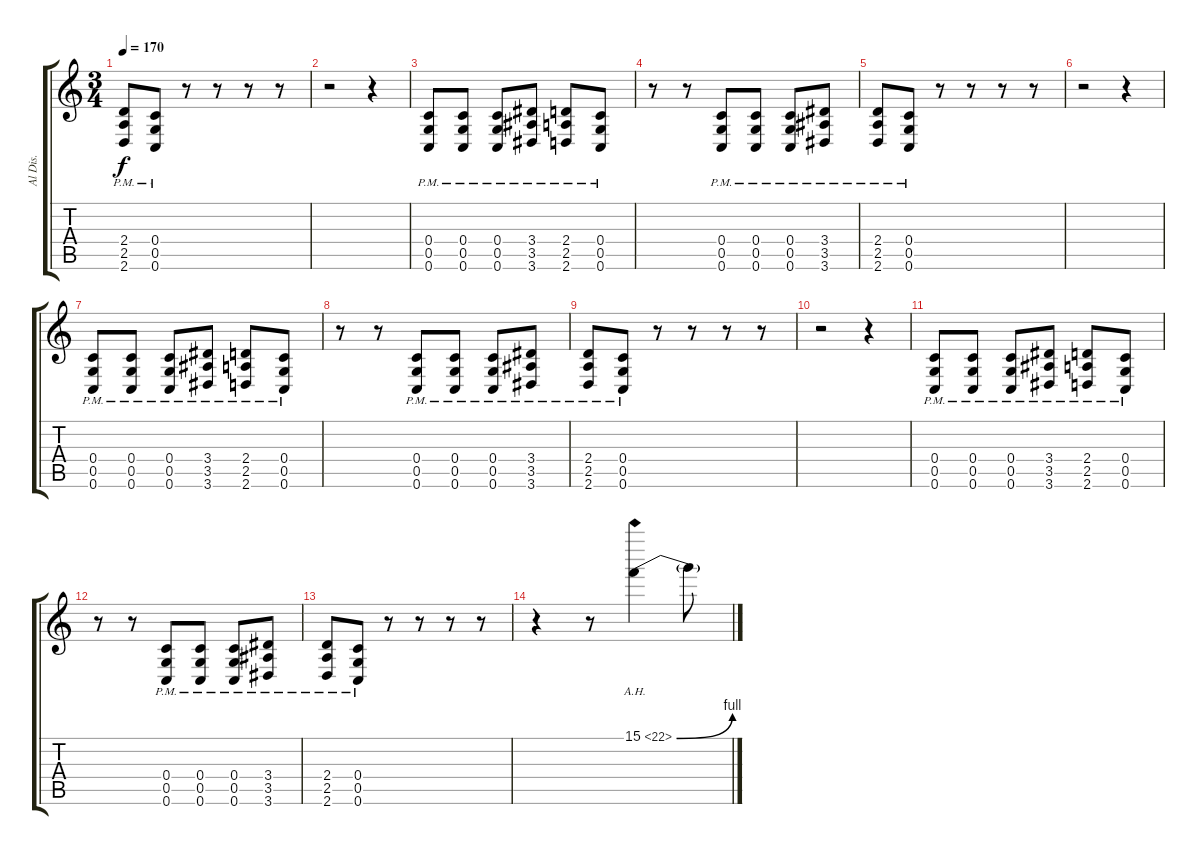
\track ("Al Dis." "Al Dis.") {instrument distortionguitar}
\staff {score tabs}
\tuning (D4 A3 F3 C3 G2 C2) {hide}
\ts (3 4)
\tempo 170
\clef g2
\ks c
(2.4{pm} 2.5{pm} 2.6{pm}).8{dy f} (0.4{pm} 0.5{pm} 0.6{pm}).8 r.8 r.8 r.8 r.8 |
r.2 r.4 |
(0.4{pm} 0.5{pm} 0.6{pm}).8 (0.4{pm} 0.5{pm} 0.6{pm}).8 (0.4{pm} 0.5{pm} 0.6{pm}).8 (3.4{pm} 3.5{pm} 3.6{pm}).8 (2.4{pm} 2.5{pm} 2.6{pm}).8 (0.4{pm} 0.5{pm} 0.6{pm}).8 |
r.8 r.8 (0.4{pm} 0.5{pm} 0.6{pm}).8 (0.4{pm} 0.5{pm} 0.6{pm}).8 (0.4{pm} 0.5{pm} 0.6{pm}).8 (3.4{pm} 3.5{pm} 3.6{pm}).8 |
(2.4{pm} 2.5{pm} 2.6{pm}).8 (0.4{pm} 0.5{pm} 0.6{pm}).8 r.8 r.8 r.8 r.8 |
r.2 r.4 |
(0.4{pm} 0.5{pm} 0.6{pm}).8 (0.4{pm} 0.5{pm} 0.6{pm}).8 (0.4{pm} 0.5{pm} 0.6{pm}).8 (3.4{pm} 3.5{pm} 3.6{pm}).8 (2.4{pm} 2.5{pm} 2.6{pm}).8 (0.4{pm} 0.5{pm} 0.6{pm}).8 |
r.8 r.8 (0.4{pm} 0.5{pm} 0.6{pm}).8 (0.4{pm} 0.5{pm} 0.6{pm}).8 (0.4{pm} 0.5{pm} 0.6{pm}).8 (3.4{pm} 3.5{pm} 3.6{pm}).8 |
(2.4{pm} 2.5{pm} 2.6{pm}).8 (0.4{pm} 0.5{pm} 0.6{pm}).8 r.8 r.8 r.8 r.8 |
r.2 r.4 |
(0.4{pm} 0.5{pm} 0.6{pm}).8 (0.4{pm} 0.5{pm} 0.6{pm}).8 (0.4{pm} 0.5{pm} 0.6{pm}).8 (3.4{pm} 3.5{pm} 3.6{pm}).8 (2.4{pm} 2.5{pm} 2.6{pm}).8 (0.4{pm} 0.5{pm} 0.6{pm}).8 |
r.8 r.8 (0.4{pm} 0.5{pm} 0.6{pm}).8 (0.4{pm} 0.5{pm} 0.6{pm}).8 (0.4{pm} 0.5{pm} 0.6{pm}).8 (3.4{pm} 3.5{pm} 3.6{pm}).8 |
(2.4{pm} 2.5{pm} 2.6{pm}).8 (0.4{pm} 0.5{pm} 0.6{pm}).8 r.8 r.8 r.8 r.8 |
r.4 r.8 15.1{be (bend 0 0 60 4) ah 7}.4 15.1{t}.8
